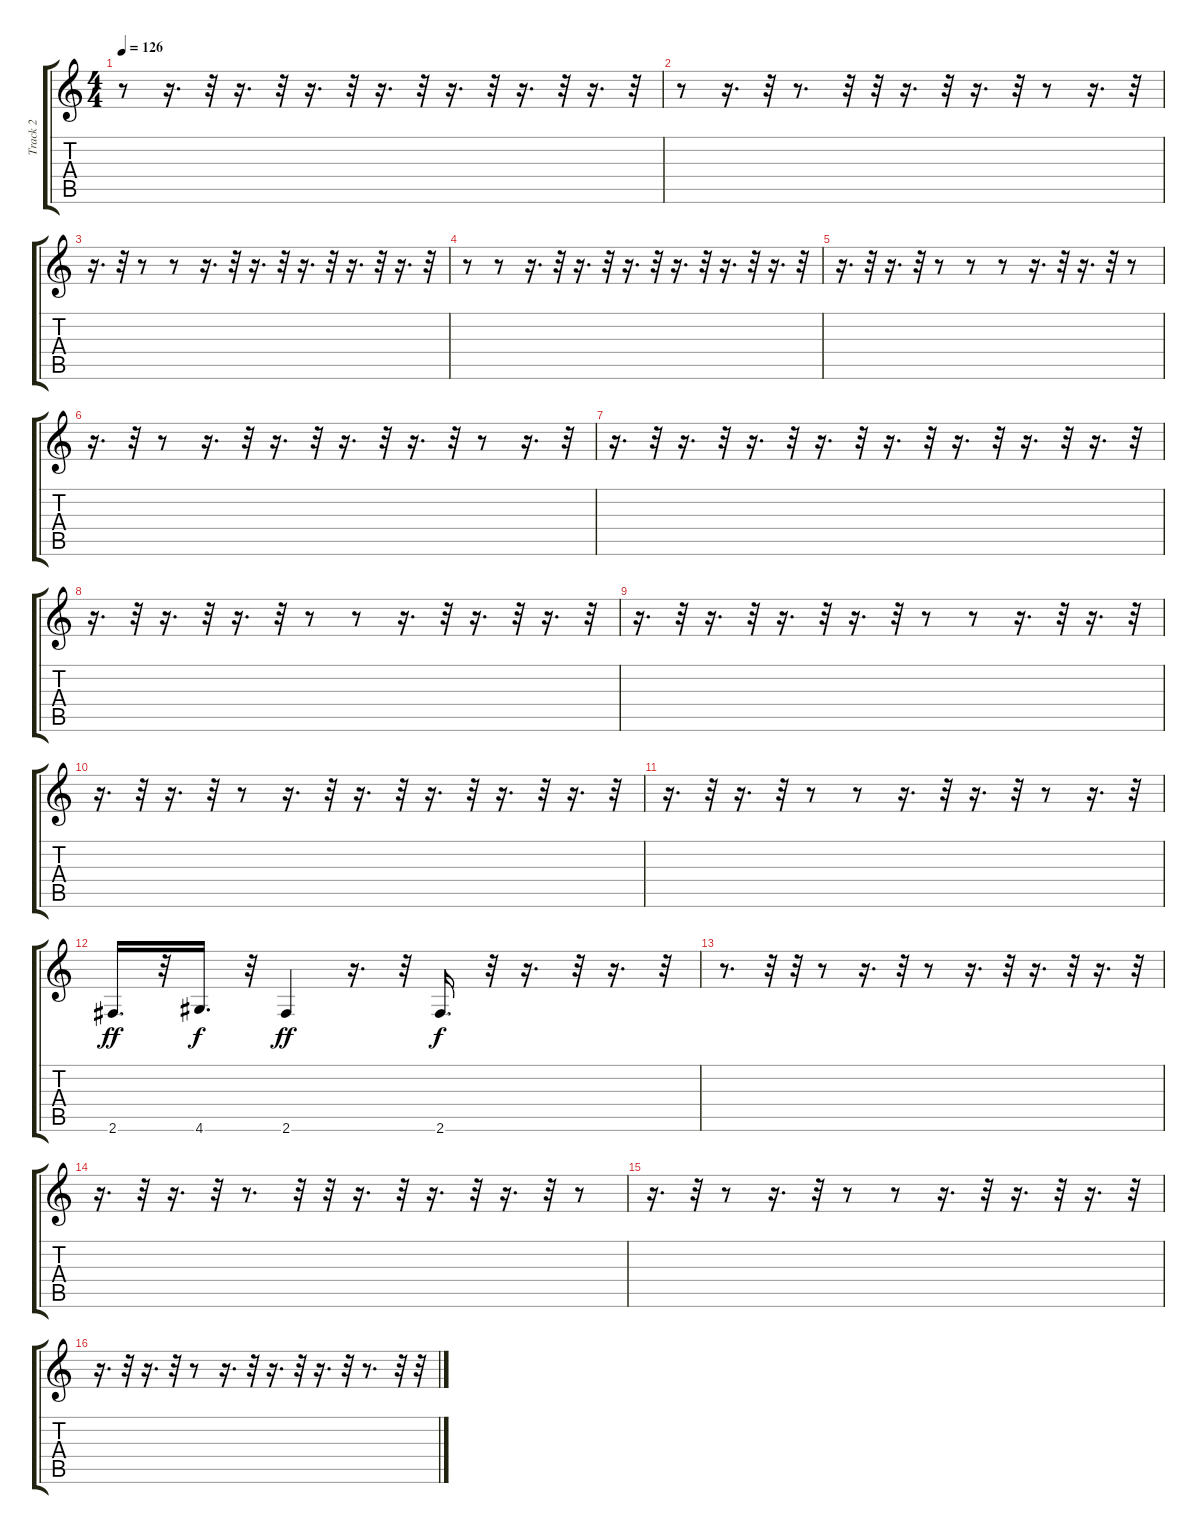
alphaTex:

\track ("Track 2" "Track 2") {instrument electricbassfinger}
\staff {score tabs}
\tuning (E4 B3 G3 D3 A2 E2) {hide}
\ts (4 4)
\tempo 126
\clef g2
\ks c
r.8{dy f} r.16{d} r.32 r.16{d} r.32 r.16{d} r.32 r.16{d} r.32 r.16{d} r.32 r.16{d} r.32 r.16{d} r.32 |
r.8 r.16{d} r.32 r.8{d} r.32 r.32 r.16{d} r.32 r.16{d} r.32 r.8 r.16{d} r.32 |
r.16{d} r.32 r.8 r.8 r.16{d} r.32 r.16{d} r.32 r.16{d} r.32 r.16{d} r.32 r.16{d} r.32 |
r.8 r.8 r.16{d} r.32 r.16{d} r.32 r.16{d} r.32 r.16{d} r.32 r.16{d} r.32 r.16{d} r.32 |
r.16{d} r.32 r.16{d} r.32 r.8 r.8 r.8 r.16{d} r.32 r.16{d} r.32 r.8 |
r.16{d} r.32 r.8 r.16{d} r.32 r.16{d} r.32 r.16{d} r.32 r.16{d} r.32 r.8 r.16{d} r.32 |
r.16{d} r.32 r.16{d} r.32 r.16{d} r.32 r.16{d} r.32 r.16{d} r.32 r.16{d} r.32 r.16{d} r.32 r.16{d} r.32 |
r.16{d} r.32 r.16{d} r.32 r.16{d} r.32 r.8 r.8 r.16{d} r.32 r.16{d} r.32 r.16{d} r.32 |
r.16{d} r.32 r.16{d} r.32 r.16{d} r.32 r.16{d} r.32 r.8 r.8 r.16{d} r.32 r.16{d} r.32 |
r.16{d} r.32 r.16{d} r.32 r.8 r.16{d} r.32 r.16{d} r.32 r.16{d} r.32 r.16{d} r.32 r.16{d} r.32 |
r.16{d} r.32 r.16{d} r.32 r.8 r.8 r.16{d} r.32 r.16{d} r.32 r.8 r.16{d} r.32 |
2.6.16{d dy ff} r.32 4.6.16{d dy f} r.32 2.6.4{dy ff} r.16{d} r.32 2.6.16{d dy f} r.32 r.16{d} r.32 r.16{d} r.32 |
r.8{d} r.32 r.32 r.8 r.16{d} r.32 r.8 r.16{d} r.32 r.16{d} r.32 r.16{d} r.32 |
r.16{d} r.32 r.16{d} r.32 r.8{d} r.32 r.32 r.16{d} r.32 r.16{d} r.32 r.16{d} r.32 r.8 |
r.16{d} r.32 r.8 r.16{d} r.32 r.8 r.8 r.16{d} r.32 r.16{d} r.32 r.16{d} r.32 |
r.16{d} r.32 r.16{d} r.32 r.8 r.16{d} r.32 r.16{d} r.32 r.16{d} r.32 r.8{d} r.32 r.32
